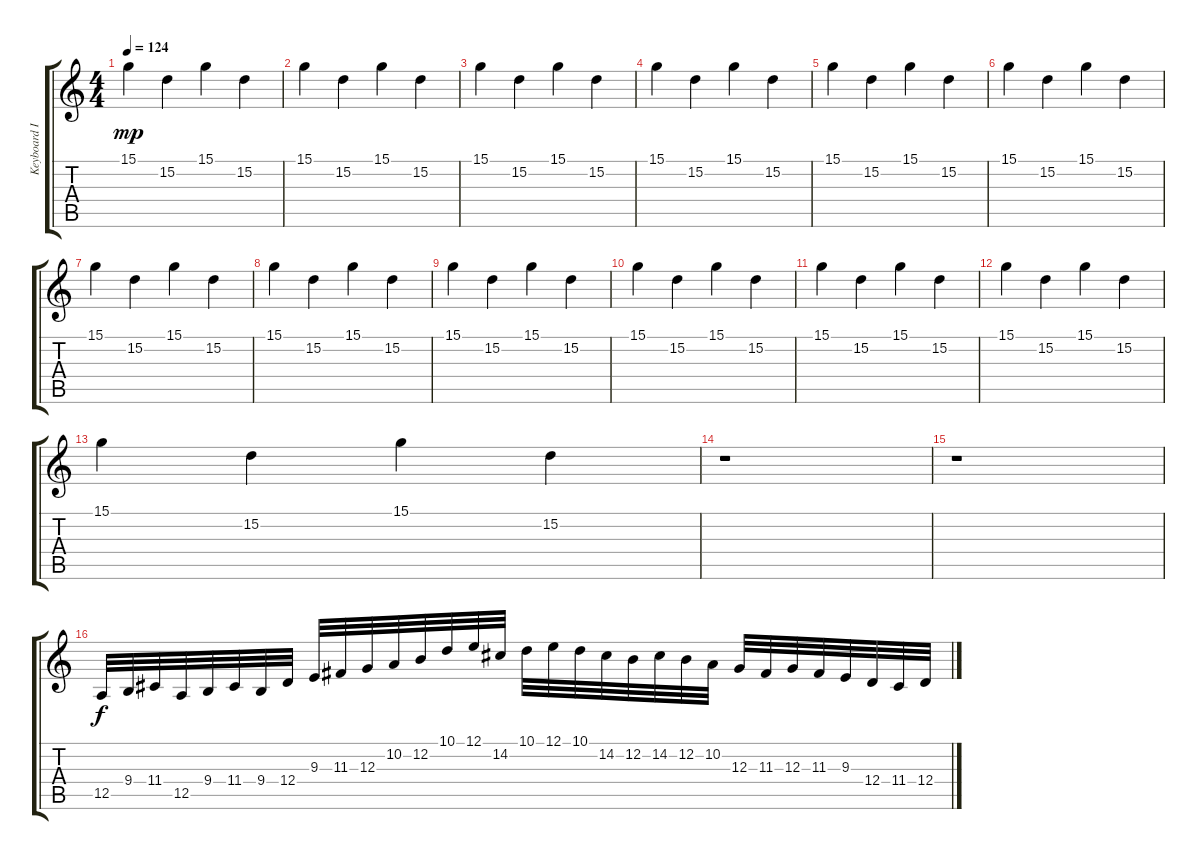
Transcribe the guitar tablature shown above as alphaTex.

\track ("Keyboard I" "Keyboard I") {instrument panflute}
\staff {score tabs}
\tuning (E4 B3 G3 D3 A2 E2) {hide}
\ts (4 4)
\tempo 124
\clef g2
\ks c
15.1.4{dy mp} 15.2.4 15.1.4 15.2.4 |
15.1.4 15.2.4 15.1.4 15.2.4 |
15.1.4 15.2.4 15.1.4 15.2.4 |
15.1.4 15.2.4 15.1.4 15.2.4 |
15.1.4 15.2.4 15.1.4 15.2.4 |
15.1.4 15.2.4 15.1.4 15.2.4 |
15.1.4 15.2.4 15.1.4 15.2.4 |
15.1.4 15.2.4 15.1.4 15.2.4 |
15.1.4 15.2.4 15.1.4 15.2.4 |
15.1.4 15.2.4 15.1.4 15.2.4 |
15.1.4 15.2.4 15.1.4 15.2.4 |
15.1.4 15.2.4 15.1.4 15.2.4 |
15.1.4 15.2.4 15.1.4 15.2.4 |
r.1 |
r.1 |
12.5.32{dy f instrument orchestralharp} 9.4.32 11.4.32 12.5.32 9.4.32 11.4.32 9.4.32 12.4.32 9.3.32 11.3.32 12.3.32 10.2.32 12.2.32 10.1.32 12.1.32 14.2.32 10.1.32{instrument orchestralharp} 12.1.32 10.1.32 14.2.32 12.2.32 14.2.32 12.2.32 10.2.32 12.3.32 11.3.32 12.3.32 11.3.32 9.3.32 12.4.32 11.4.32 12.4.32
